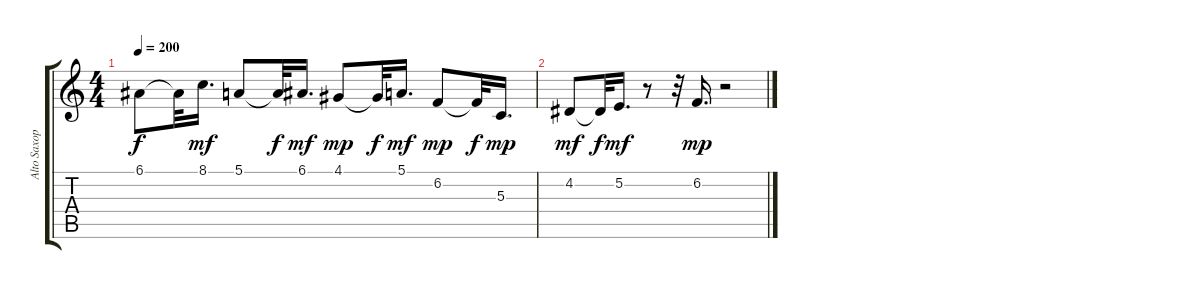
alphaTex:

\track ("Alto Saxophone" "Alto Saxop") {instrument altosax}
\staff {score tabs}
\tuning (E4 B3 G3 D3 A2 E2) {hide}
\ts (4 4)
\tempo 200
\clef g2
\ks c
6.1.8{dy f} 6.1{t}.32 8.1.16{d dy mf} 5.1.8 5.1{t}.32{dy f} 6.1.16{d dy mf} 4.1.8{dy mp} 4.1{t}.32{dy f} 5.1.16{d dy mf} 6.2.8{dy mp} 6.2{t}.32{dy f} 5.3.16{d dy mp} |
4.2.8{dy mf} 4.2{t}.32{dy f} 5.2.16{d dy mf} r.8 r.32 6.2.16{d dy mp} r.2
